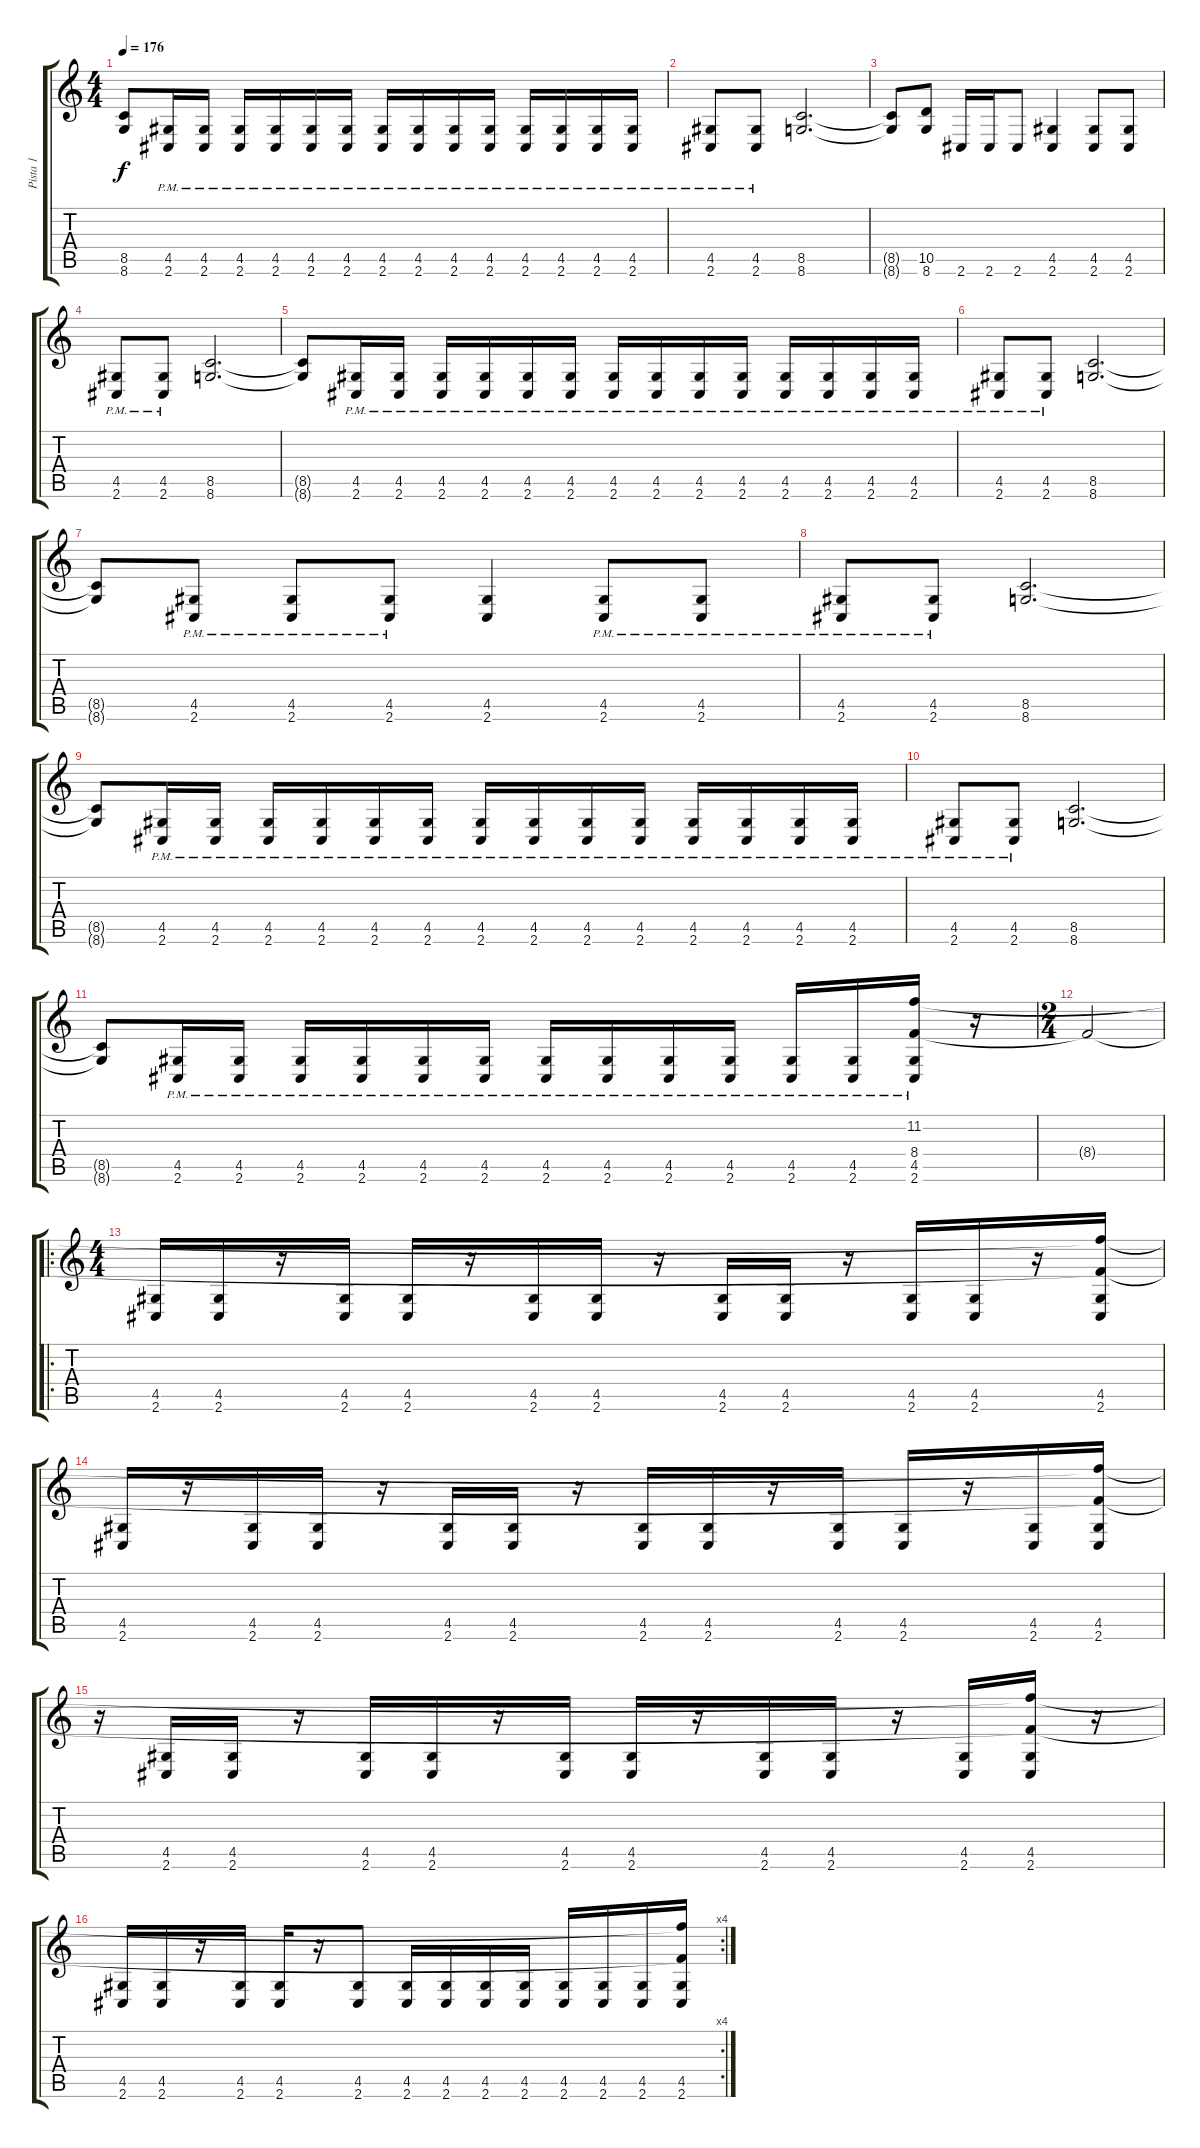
\track ("Pista 1" "Pista 1") {instrument distortionguitar}
\staff {score tabs}
\tuning (B3 Gb3 D3 A2 E2 B1) {hide}
\ts (4 4)
\tempo 176
\clef g2
\ks c
(8.5{t} 8.6{t}).8{dy f} (4.5{pm} 2.6{pm}).16 (4.5{pm} 2.6{pm}).16 (4.5{pm} 2.6{pm}).16 (4.5{pm} 2.6{pm}).16 (4.5{pm} 2.6{pm}).16 (4.5{pm} 2.6{pm}).16 (4.5{pm} 2.6{pm}).16 (4.5{pm} 2.6{pm}).16 (4.5{pm} 2.6{pm}).16 (4.5{pm} 2.6{pm}).16 (4.5{pm} 2.6{pm}).16 (4.5{pm} 2.6{pm}).16 (4.5{pm} 2.6{pm}).16 (4.5{pm} 2.6{pm}).16 |
(4.5{pm} 2.6{pm}).8 (4.5{pm} 2.6{pm}).8 (8.5 8.6).2{d} |
(8.5{t} 8.6{t}).8 (10.5 8.6).8 2.6.16 2.6.16 2.6.8 (4.5 2.6).4 (4.5 2.6).8 (4.5 2.6).8 |
(4.5{pm} 2.6{pm}).8 (4.5{pm} 2.6{pm}).8 (8.5 8.6).2{d} |
(8.5{t} 8.6{t}).8 (4.5{pm} 2.6{pm}).16 (4.5{pm} 2.6{pm}).16 (4.5{pm} 2.6{pm}).16 (4.5{pm} 2.6{pm}).16 (4.5{pm} 2.6{pm}).16 (4.5{pm} 2.6{pm}).16 (4.5{pm} 2.6{pm}).16 (4.5{pm} 2.6{pm}).16 (4.5{pm} 2.6{pm}).16 (4.5{pm} 2.6{pm}).16 (4.5{pm} 2.6{pm}).16 (4.5{pm} 2.6{pm}).16 (4.5{pm} 2.6{pm}).16 (4.5{pm} 2.6{pm}).16 |
(4.5{pm} 2.6{pm}).8 (4.5{pm} 2.6{pm}).8 (8.5 8.6).2{d} |
(8.5{t} 8.6{t}).8 (4.5{pm} 2.6{pm}).8 (4.5{pm} 2.6{pm}).8 (4.5{pm} 2.6{pm}).8 (4.5 2.6).4 (4.5{pm} 2.6{pm}).8 (4.5{pm} 2.6{pm}).8 |
(4.5{pm} 2.6{pm}).8 (4.5{pm} 2.6{pm}).8 (8.5 8.6).2{d} |
(8.5{t} 8.6{t}).8 (4.5{pm} 2.6{pm}).16 (4.5{pm} 2.6{pm}).16 (4.5{pm} 2.6{pm}).16 (4.5{pm} 2.6{pm}).16 (4.5{pm} 2.6{pm}).16 (4.5{pm} 2.6{pm}).16 (4.5{pm} 2.6{pm}).16 (4.5{pm} 2.6{pm}).16 (4.5{pm} 2.6{pm}).16 (4.5{pm} 2.6{pm}).16 (4.5{pm} 2.6{pm}).16 (4.5{pm} 2.6{pm}).16 (4.5{pm} 2.6{pm}).16 (4.5{pm} 2.6{pm}).16 |
(4.5{pm} 2.6{pm}).8 (4.5{pm} 2.6{pm}).8 (8.5 8.6).2{d} |
(8.5{t} 8.6{t}).8 (4.5{pm} 2.6{pm}).16 (4.5{pm} 2.6{pm}).16 (4.5{pm} 2.6{pm}).16 (4.5{pm} 2.6{pm}).16 (4.5{pm} 2.6{pm}).16 (4.5{pm} 2.6{pm}).16 (4.5{pm} 2.6{pm}).16 (4.5{pm} 2.6{pm}).16 (4.5{pm} 2.6{pm}).16 (4.5{pm} 2.6{pm}).16 (4.5{pm} 2.6{pm}).16 (4.5{pm} 2.6{pm}).16 (11.2 8.4 4.5{pm} 2.6{pm}).16 r.16 |
\ts (2 4)
8.4{t}.2 |
\ro
\ts (4 4)
(4.5 2.6).16 (4.5 2.6).16 r.16 (4.5 2.6).16 (4.5 2.6).16 r.16 (4.5 2.6).16 (4.5 2.6).16 r.16 (4.5 2.6).16 (4.5 2.6).16 r.16 (4.5 2.6).16 (4.5 2.6).16 r.16 (11.2{t} 8.4{t} 4.5 2.6).16 |
(4.5 2.6).16 r.16 (4.5 2.6).16 (4.5 2.6).16 r.16 (4.5 2.6).16 (4.5 2.6).16 r.16 (4.5 2.6).16 (4.5 2.6).16 r.16 (4.5 2.6).16 (4.5 2.6).16 r.16 (4.5 2.6).16 (11.2{t} 8.4{t} 4.5 2.6).16 |
r.16 (4.5 2.6).16 (4.5 2.6).16 r.16 (4.5 2.6).16 (4.5 2.6).16 r.16 (4.5 2.6).16 (4.5 2.6).16 r.16 (4.5 2.6).16 (4.5 2.6).16 r.16 (4.5 2.6).16 (11.2{t} 8.4{t} 4.5 2.6).16 r.16 |
\rc 4
(4.5 2.6).16 (4.5 2.6).16 r.16 (4.5 2.6).16 (4.5 2.6).16 r.16 (4.5 2.6).8 (4.5 2.6).16 (4.5 2.6).16 (4.5 2.6).16 (4.5 2.6).16 (4.5 2.6).16 (4.5 2.6).16 (4.5 2.6).16 (11.2{t} 8.4{t} 4.5 2.6).16
